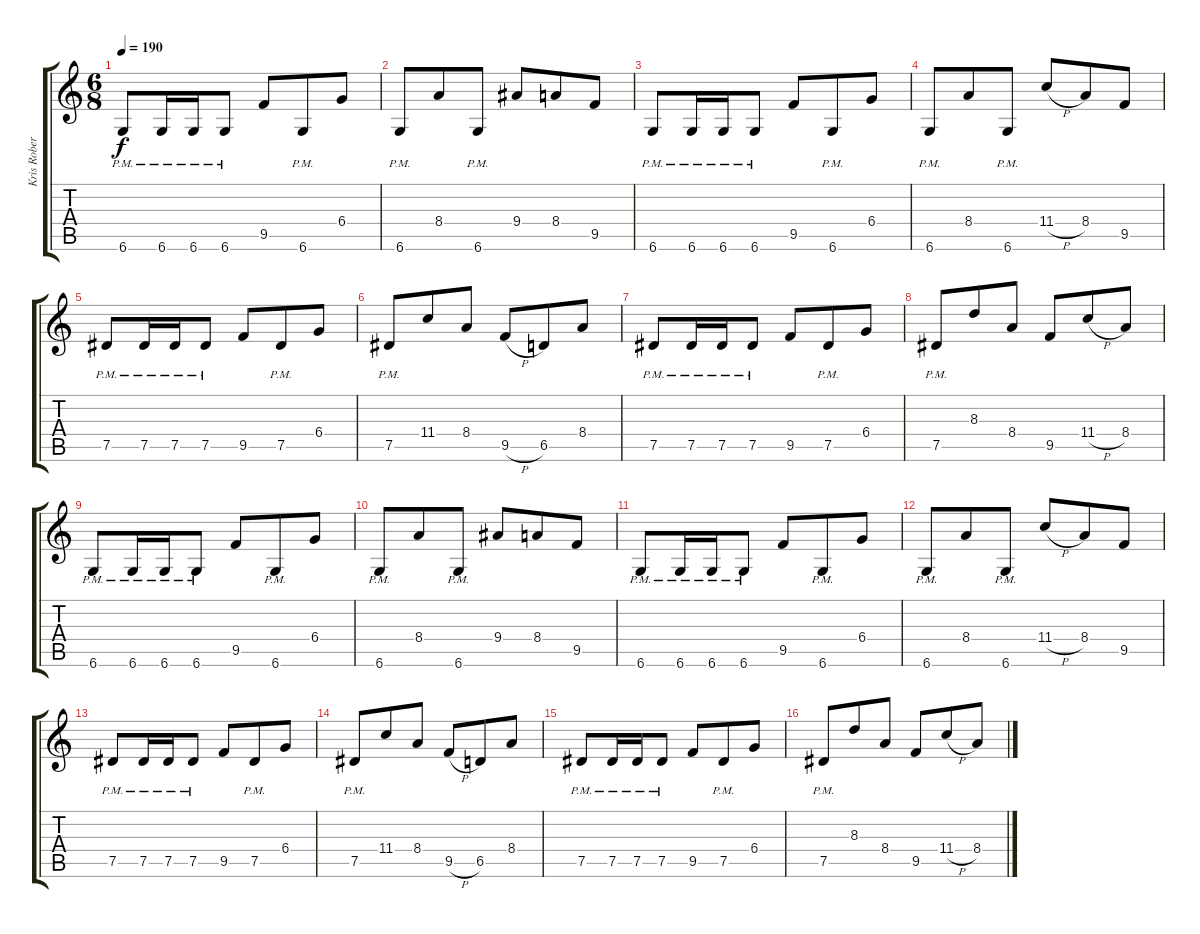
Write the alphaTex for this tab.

\track ("Kris Roberts" "Kris Rober") {instrument overdrivenguitar}
\staff {score tabs}
\tuning (Eb4 Bb3 Gb3 Db3 Ab2 Db2) {hide}
\ts (6 8)
\tempo 190
\clef g2
\ks c
6.6{pm}.8{dy f instrument overdrivenguitar} 6.6{pm}.16 6.6{pm}.16 6.6{pm}.8 9.5.8 6.6{pm}.8 6.4.8 |
6.6{pm}.8 8.4.8 6.6{pm}.8 9.4.8 8.4.8 9.5.8 |
6.6{pm}.8 6.6{pm}.16 6.6{pm}.16 6.6{pm}.8 9.5.8 6.6{pm}.8 6.4.8 |
6.6{pm}.8 8.4.8 6.6{pm}.8 11.4{h}.8 8.4.8 9.5.8 |
7.5{pm}.8 7.5{pm}.16 7.5{pm}.16 7.5{pm}.8 9.5.8 7.5{pm}.8 6.4.8 |
7.5{pm}.8 11.4.8 8.4.8 9.5{h}.8 6.5.8 8.4.8 |
7.5{pm}.8 7.5{pm}.16 7.5{pm}.16 7.5{pm}.8 9.5.8 7.5{pm}.8 6.4.8 |
7.5{pm}.8 8.3.8 8.4.8 9.5.8 11.4{h}.8 8.4.8 |
6.6{pm}.8 6.6{pm}.16 6.6{pm}.16 6.6{pm}.8 9.5.8 6.6{pm}.8 6.4.8 |
6.6{pm}.8 8.4.8 6.6{pm}.8 9.4.8 8.4.8 9.5.8 |
6.6{pm}.8 6.6{pm}.16 6.6{pm}.16 6.6{pm}.8 9.5.8 6.6{pm}.8 6.4.8 |
6.6{pm}.8 8.4.8 6.6{pm}.8 11.4{h}.8 8.4.8 9.5.8 |
7.5{pm}.8 7.5{pm}.16 7.5{pm}.16 7.5{pm}.8 9.5.8 7.5{pm}.8 6.4.8 |
7.5{pm}.8 11.4.8 8.4.8 9.5{h}.8 6.5.8 8.4.8 |
7.5{pm}.8 7.5{pm}.16 7.5{pm}.16 7.5{pm}.8 9.5.8 7.5{pm}.8 6.4.8 |
7.5{pm}.8 8.3.8 8.4.8 9.5.8 11.4{h}.8 8.4.8
